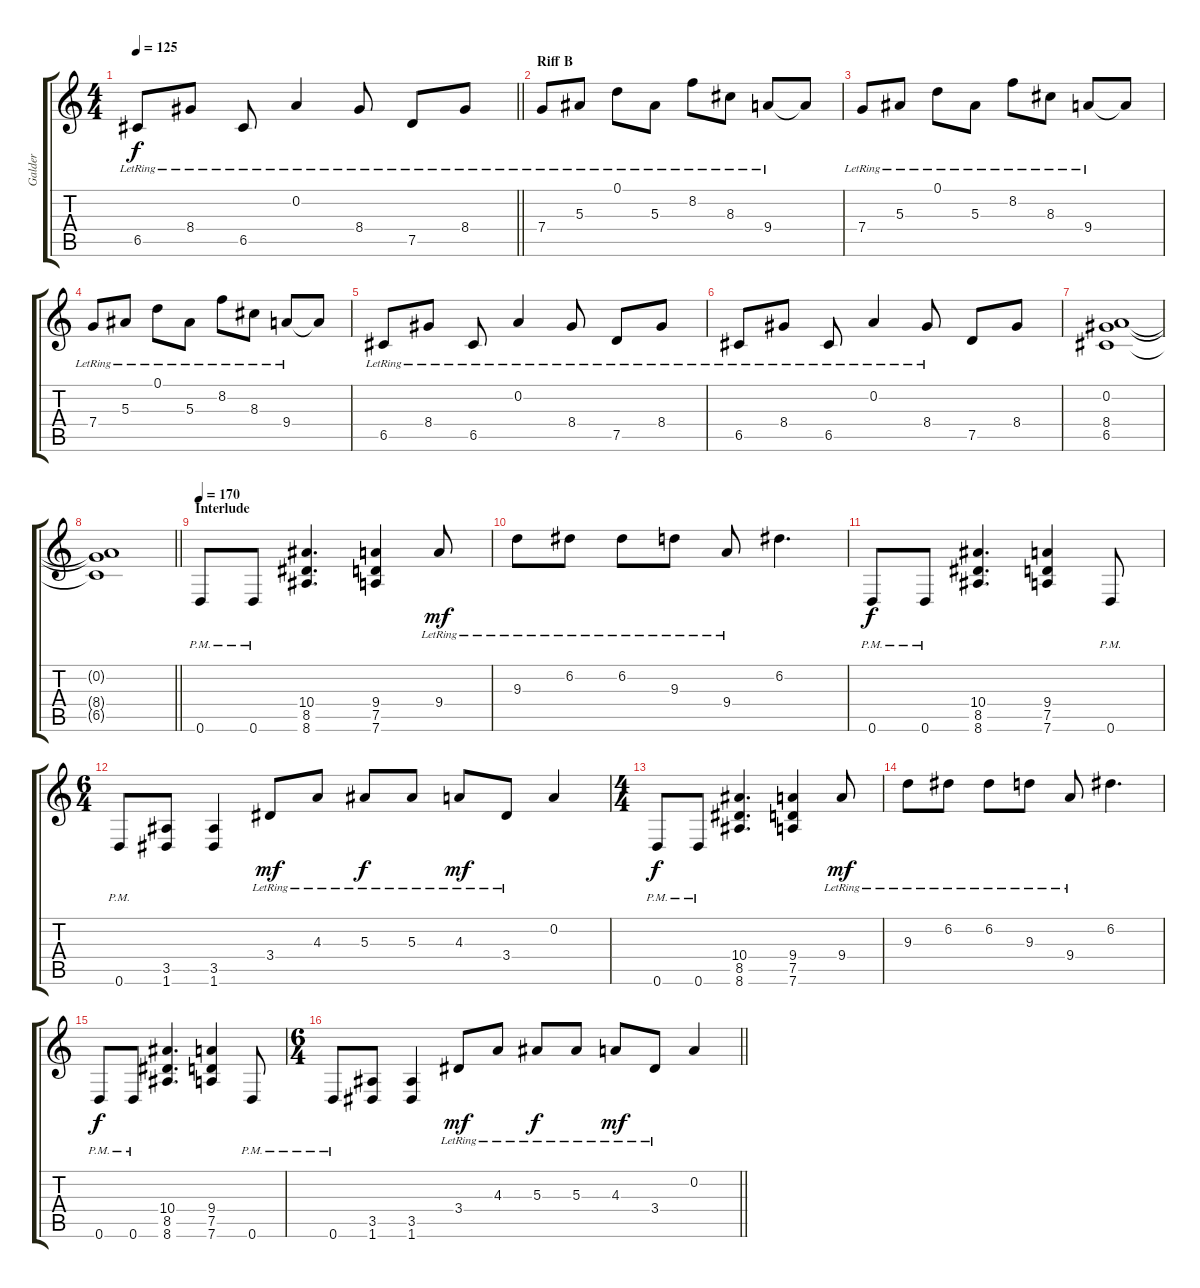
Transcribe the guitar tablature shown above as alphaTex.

\track ("Galder" "Galder") {instrument overdrivenguitar}
\staff {score tabs}
\tuning (D4 A3 F3 C3 G2 D2) {hide}
\ts (4 4)
\tempo 125
\clef g2
\barLineRight lightlight
\ks c
6.5{lr}.8{dy f} 8.4{lr}.8 6.5{lr}.8 0.2{lr}.4 8.4{lr}.8 7.5{lr}.8 8.4{lr}.8 |
\section ("" "Riff B")
7.4{lr}.8 5.3{lr}.8 0.1{lr}.8 5.3{lr}.8 8.2{lr}.8 8.3{lr}.8 9.4{lr}.8 9.4{t}.8 |
7.4{lr}.8 5.3{lr}.8 0.1{lr}.8 5.3{lr}.8 8.2{lr}.8 8.3{lr}.8 9.4{lr}.8 9.4{t}.8 |
7.4{lr}.8 5.3{lr}.8 0.1{lr}.8 5.3{lr}.8 8.2{lr}.8 8.3{lr}.8 9.4{lr}.8 9.4{t}.8 |
6.5{lr}.8 8.4{lr}.8 6.5{lr}.8 0.2{lr}.4 8.4{lr}.8 7.5{lr}.8 8.4{lr}.8 |
6.5{lr}.8 8.4{lr}.8 6.5{lr}.8 0.2{lr}.4 8.4{lr}.8 7.5.8 8.4.8 |
(0.2 8.4 6.5).1 |
\barLineRight lightlight
(0.2{t} 8.4{t} 6.5{t}).1 |
\section ("" "Interlude")
\tempo 170
0.6{pm}.8{volume 11 instrument overdrivenguitar} 0.6{pm}.8 (10.4 8.5 8.6).4{d} (9.4 7.5 7.6).4 9.4{lr}.8{dy mf} |
9.3{lr}.8 6.2{lr}.8 6.2{lr}.8 9.3{lr}.8 9.4{lr}.8 6.2.4{d} |
0.6{pm}.8{dy f} 0.6{pm}.8 (10.4 8.5 8.6).4{d} (9.4 7.5 7.6).4 0.6{pm}.8 |
\ts (6 4)
0.6{pm}.8 (3.5 1.6).8 (3.5 1.6).4 3.4{lr}.8{dy mf} 4.3{lr}.8 5.3{lr}.8{dy f} 5.3{lr}.8 4.3{lr}.8{dy mf} 3.4{lr}.8 0.2.4 |
\ts (4 4)
0.6{pm}.8{dy f} 0.6{pm}.8 (10.4 8.5 8.6).4{d} (9.4 7.5 7.6).4 9.4{lr}.8{dy mf} |
9.3{lr}.8 6.2{lr}.8 6.2{lr}.8 9.3{lr}.8 9.4{lr}.8 6.2.4{d} |
0.6{pm}.8{dy f} 0.6{pm}.8 (10.4 8.5 8.6).4{d} (9.4 7.5 7.6).4 0.6{pm}.8 |
\ts (6 4)
\barLineRight lightlight
0.6{pm}.8 (3.5 1.6).8 (3.5 1.6).4 3.4{lr}.8{dy mf} 4.3{lr}.8 5.3{lr}.8{dy f} 5.3{lr}.8 4.3{lr}.8{dy mf} 3.4{lr}.8 0.2.4
